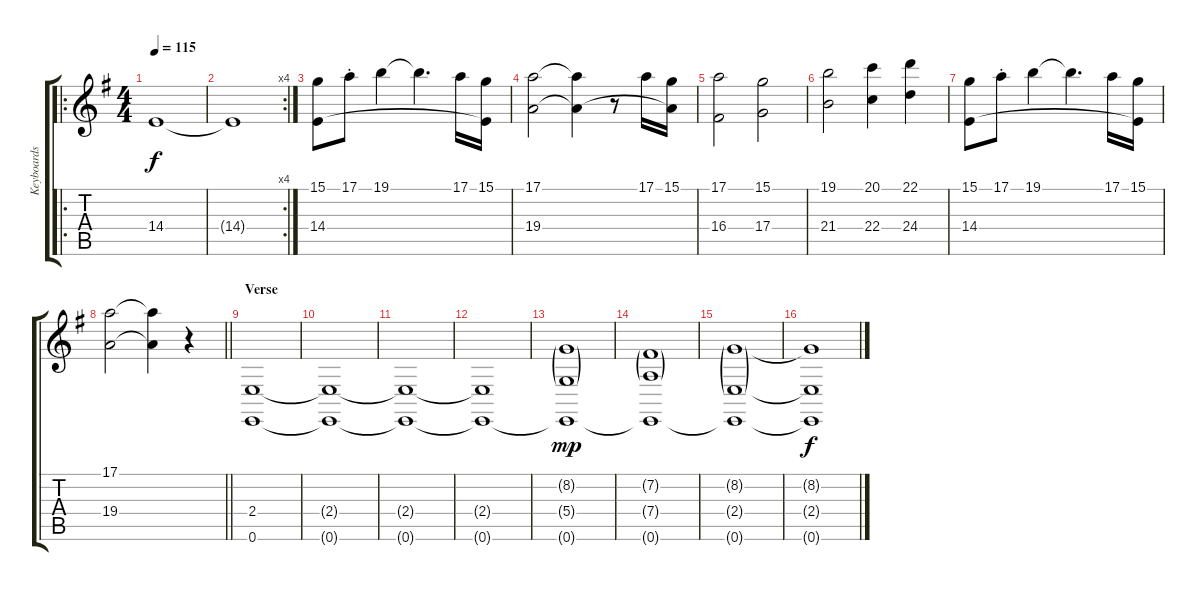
\track ("Keyboards" "Keyboards") {instrument tubularbells}
\staff {score tabs}
\tuning (E4 B3 G3 D3 A2 E2) {hide}
\ro
\ts (4 4)
\tempo 115
\clef g2
\ks eminor
14.4.1{dy f instrument tubularbells} |
\rc 4
14.4{t}.1 |
(15.1 14.4).8{volume 12 instrument stringensemble1} 17.1{st}.8 19.1.4 19.1{t}.4{d} 17.1.16 (15.1 14.4{t}).16 |
(17.1 19.4).2 (17.1{t} 19.4{t}).4 r.8 17.1.16 (15.1 19.4{t}).16 |
(17.1 16.4).2 (15.1 17.4).2 |
(19.1 21.4).2 (20.1 22.4).4 (22.1 24.4).4 |
(15.1 14.4).8 17.1{st}.8 19.1.4 19.1{t}.4{d} 17.1.16 (15.1 14.4{t}).16 |
\barLineRight lightlight
(17.1 19.4).2 (17.1{t} 19.4{t}).4 r.4 |
\section ("" "Verse")
(2.4 0.6).1{volume 7 instrument synthvoice} |
(2.4{t} 0.6{t}).1 |
(2.4{t} 0.6{t}).1 |
(2.4{t} 0.6{t}).1 |
(8.2{g} 5.4{g} 0.6{t}).1{dy mp} |
(7.2{g} 7.4{g} 0.6{t}).1 |
(8.2{g} 2.4{g} 0.6{t}).1 |
(8.2{t} 2.4{t} 0.6{t}).1{dy f}
